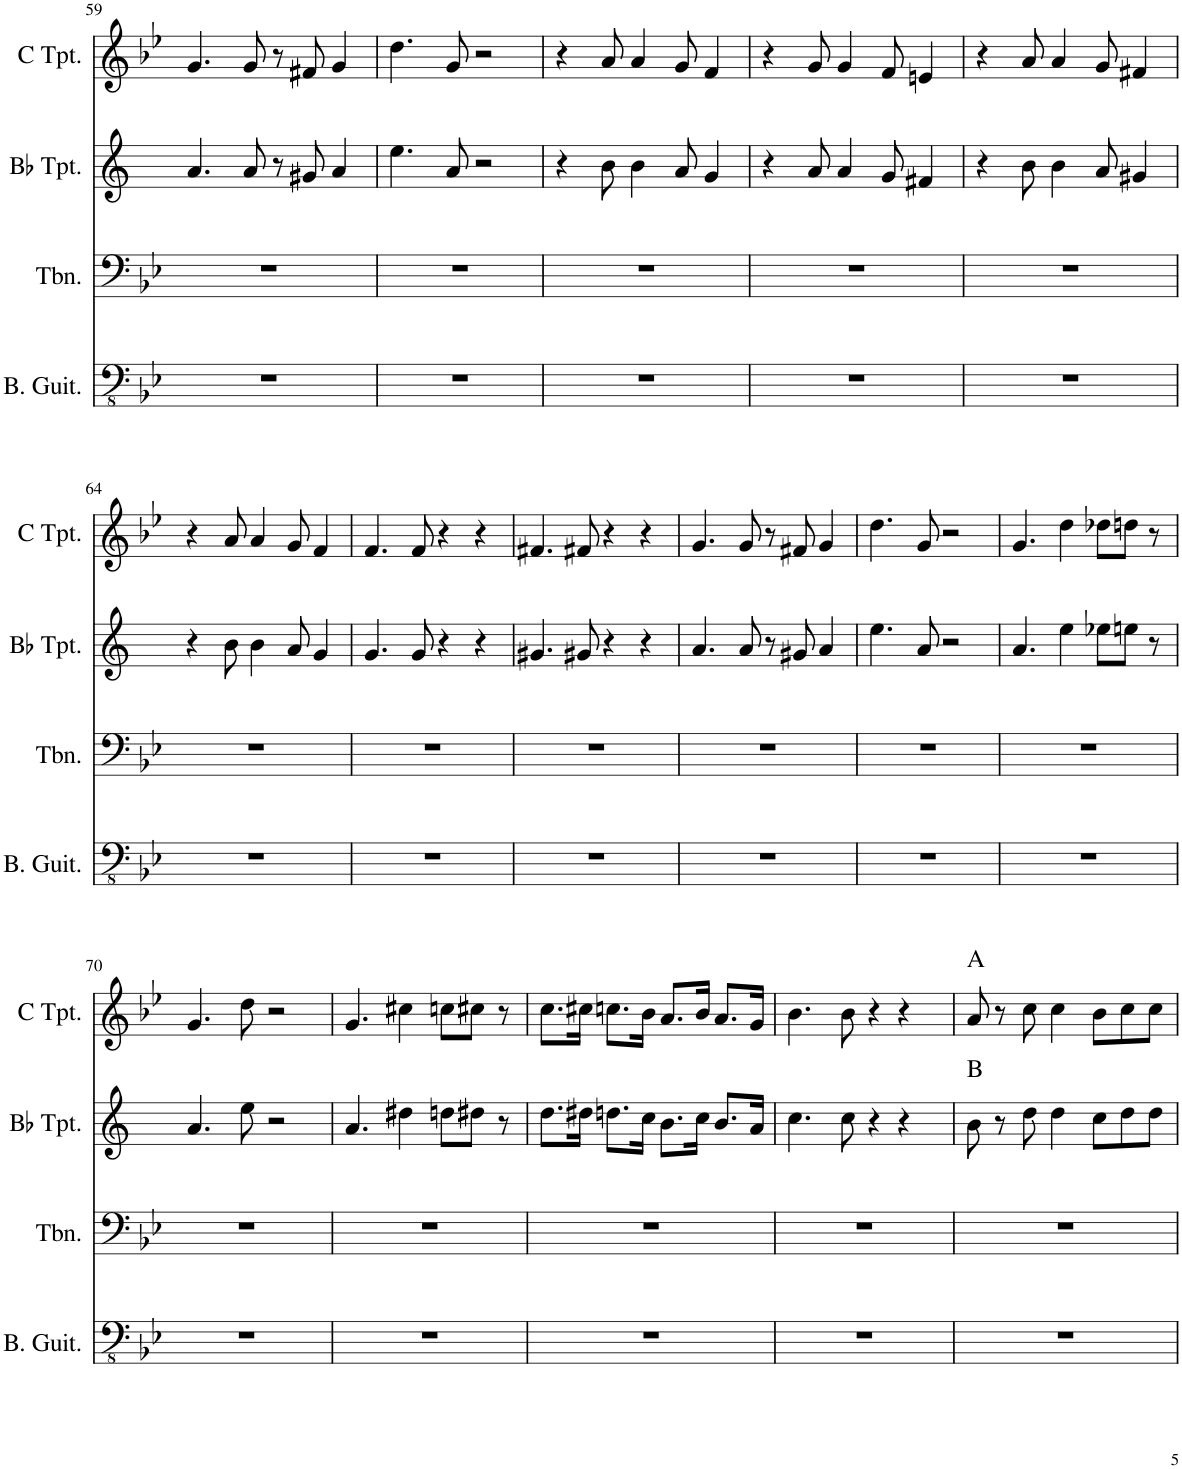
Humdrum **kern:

**kern	**kern	**kern	**harte	**kern	**harte
*part4	*part3	*part2	*part2	*part1	*part1
*staff4	*staff3	*staff2	*	*staff1	*
*I"Bass Guitar	*I"Trombone	*I"Bb Trumpet	*	*I"C Trumpet	*
*I'B. Guit.	*I'Tbn.	*I'Bb Tpt.	*	*I'C Tpt.	*
!!LO:PB:g=z
*clefFv4	*clefF4	*clefG2	*	*clefG2	*
*	*	*Trd1c2	*	*	*
*k[b-e-]	*k[b-e-]	*k[]	*	*k[b-e-]	*
*M4/4	*M4/4	*M4/4	*	*M4/4	*
=59	=59	=59	=59	=59	=59
1r	1r	4.a/	.	4.g/	.
.	.	8a/	.	8g/	.
.	.	8r	.	8r	.
.	.	8g#X/	.	8f#X/	.
.	.	4a/	.	4g/	.
=60	=60	=60	=60	=60	=60
1r	1r	4.ee\	.	4.dd\	.
.	.	8a/	.	8g/	.
.	.	2r	.	2r	.
=61	=61	=61	=61	=61	=61
1r	1r	4r	.	4r	.
.	.	8b\	.	8a/	.
.	.	4b\	.	4a/	.
.	.	8a/	.	8g/	.
.	.	4g/	.	4f/	.
=62	=62	=62	=62	=62	=62
1r	1r	4r	.	4r	.
.	.	8a/	.	8g/	.
.	.	4a/	.	4g/	.
.	.	8g/	.	8f/	.
.	.	4f#X/	.	4en/	.
=63	=63	=63	=63	=63	=63
1r	1r	4r	.	4r	.
.	.	8b\	.	8a/	.
.	.	4b\	.	4a/	.
.	.	8a/	.	8g/	.
.	.	4g#X/	.	4f#X/	.
!!LO:LB:g=z
=64	=64	=64	=64	=64	=64
1r	1r	4r	.	4r	.
.	.	8b\	.	8a/	.
.	.	4b\	.	4a/	.
.	.	8a/	.	8g/	.
.	.	4g/	.	4f/	.
=65	=65	=65	=65	=65	=65
1r	1r	4.g/	.	4.f/	.
.	.	8g/	.	8f/	.
.	.	4r	.	4r	.
.	.	4r	.	4r	.
=66	=66	=66	=66	=66	=66
1r	1r	4.g#X/	.	4.f#X/	.
.	.	8g#X/	.	8f#X/	.
.	.	4r	.	4r	.
.	.	4r	.	4r	.
=67	=67	=67	=67	=67	=67
1r	1r	4.a/	.	4.g/	.
.	.	8a/	.	8g/	.
.	.	8r	.	8r	.
.	.	8g#X/	.	8f#X/	.
.	.	4a/	.	4g/	.
=68	=68	=68	=68	=68	=68
1r	1r	4.ee\	.	4.dd\	.
.	.	8a/	.	8g/	.
.	.	2r	.	2r	.
=69	=69	=69	=69	=69	=69
1r	1r	4.a/	.	4.g/	.
.	.	4ee\	.	4dd\	.
.	.	8ee-X\L	.	8dd-X\L	.
.	.	8een\J	.	8ddn\J	.
.	.	8r	.	8r	.
!!LO:LB:g=z
=70	=70	=70	=70	=70	=70
1r	1r	4.a/	.	4.g/	.
.	.	8ee\	.	8dd\	.
.	.	2r	.	2r	.
=71	=71	=71	=71	=71	=71
1r	1r	4.a/	.	4.g/	.
.	.	4dd#X\	.	4cc#X\	.
.	.	8ddn\L	.	8ccn\L	.
.	.	8dd#X\J	.	8cc#X\J	.
.	.	8r	.	8r	.
=72	=72	=72	=72	=72	=72
1r	1r	8.dd\L	.	8.cc\L	.
.	.	16dd#X\Jk	.	16cc#X\Jk	.
.	.	8.ddn\L	.	8.ccn\L	.
.	.	16cc\Jk	.	16b-\Jk	.
.	.	8.b\L	.	8.a/L	.
.	.	16cc\Jk	.	16b-/Jk	.
.	.	8.b/L	.	8.a/L	.
.	.	16a/Jk	.	16g/Jk	.
=73	=73	=73	=73	=73	=73
1r	1r	4.cc\	.	4.b-\	.
.	.	8cc\	.	8b-\	.
.	.	4r	.	4r	.
.	.	4r	.	4r	.
=74	=74	=74	=74	=74	=74
1r	1r	8b\	B:maj	8a/	A:maj
.	.	8r	.	8r	.
.	.	8dd\	.	8cc\	.
.	.	4dd\	.	4cc\	.
.	.	8cc\L	.	8b-\L	.
.	.	8dd\	.	8cc\	.
.	.	8dd\J	.	8cc\J	.
=	=	=	=	=	=
*-	*-	*-	*-	*-	*-
